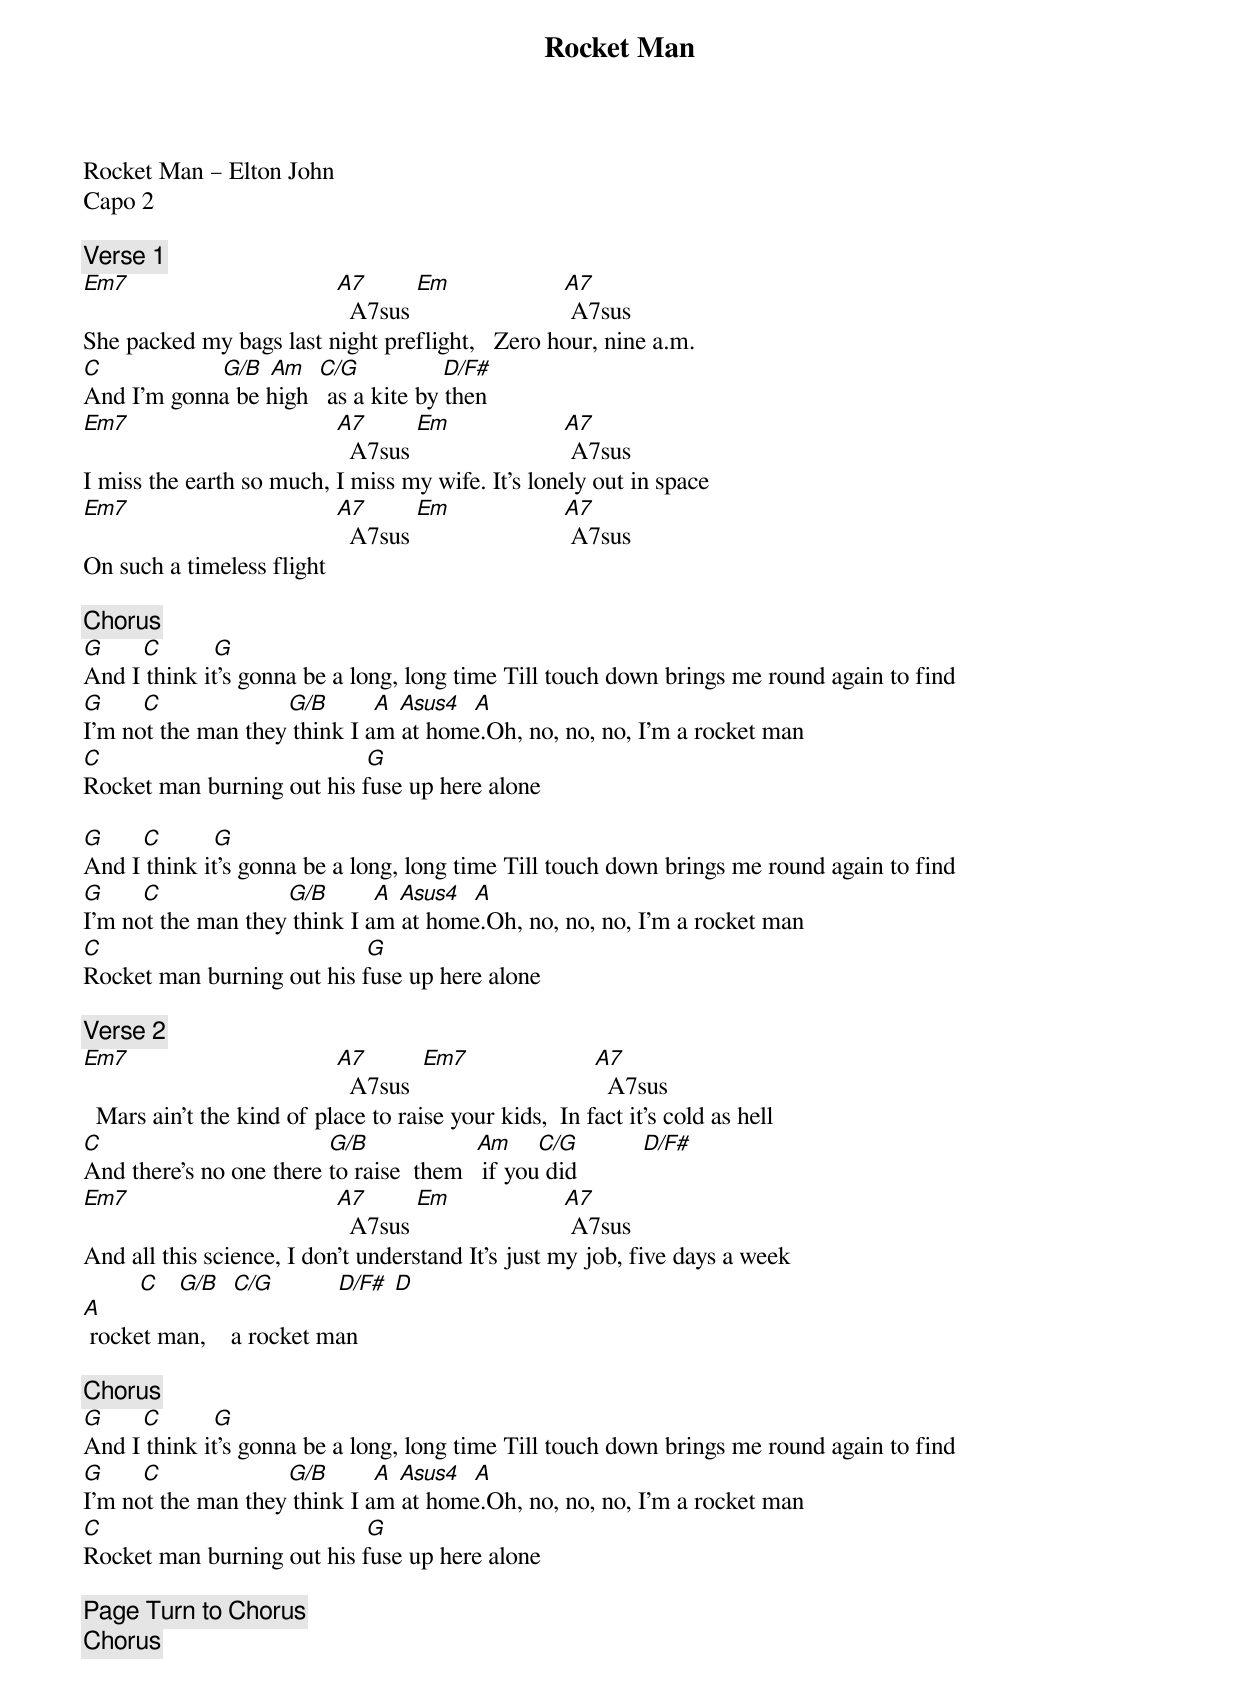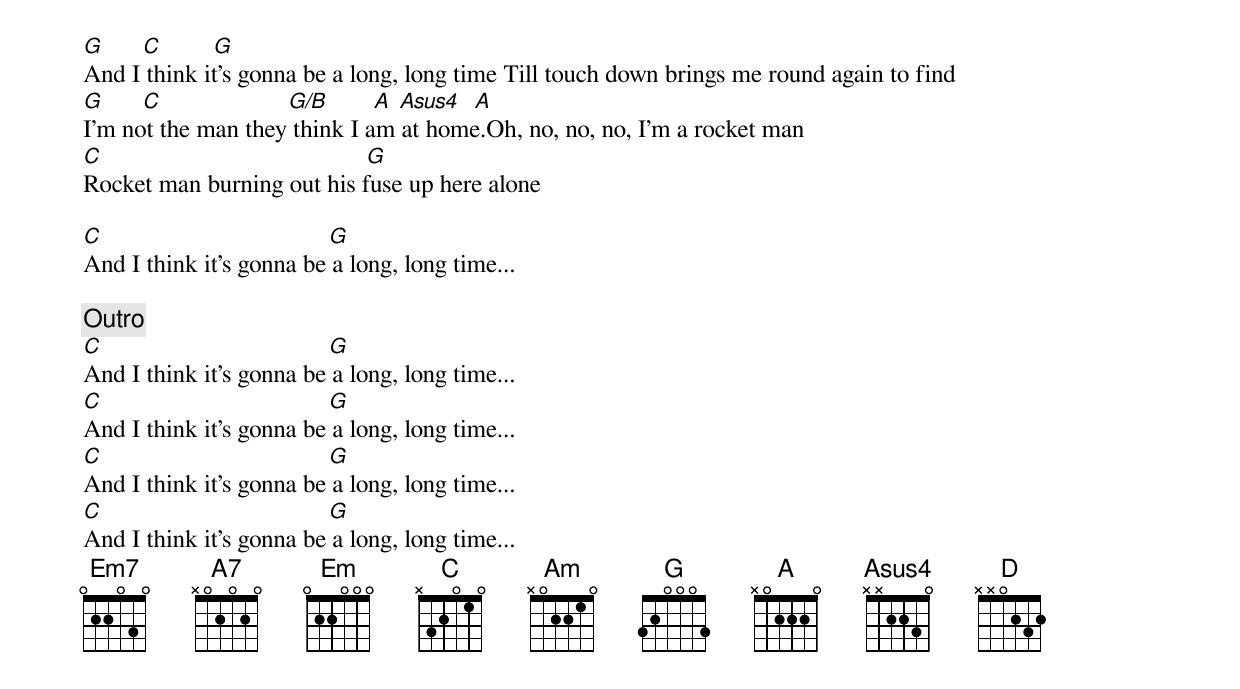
{title: Rocket Man}
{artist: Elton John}
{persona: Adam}
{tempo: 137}
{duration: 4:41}
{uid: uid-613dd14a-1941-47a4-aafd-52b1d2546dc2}
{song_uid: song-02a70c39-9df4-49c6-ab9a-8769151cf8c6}



Rocket Man – Elton John
Capo 2

{comment: Verse 1}
[Em7]                              			[A7]  A7sus	[Em]                  [A7]	A7sus
She packed my bags last night preflight,   Zero hour, nine a.m.
[C]                		 [G/B] [Am]  [C/G]             [D/F#]
And I'm gonna be high   as a kite by then
[Em7]                              			[A7]  A7sus	[Em]                  [A7]	A7sus
I miss the earth so much, I miss my wife.	It's lonely out in space
[Em7]                              			[A7]  A7sus	[Em]                  [A7]	A7sus
On such a timeless flight

{comment: Chorus}
[G]						[C]								[G]
And I think it's gonna be a long, long time	Till touch down brings me round again to find
[G]						[C]	              	    [G/B]     		[A]	[Asus4]  [A]
I'm not the man they think I am at home.Oh, no, no, no, I'm a rocket man
[C]                                      				[G]
Rocket man burning out his fuse up here alone

[G]						[C]								[G]
And I think it's gonna be a long, long time	Till touch down brings me round again to find
[G]						[C]	              	    [G/B]     		[A]	[Asus4]  [A]
I'm not the man they think I am at home.Oh, no, no, no, I'm a rocket man
[C]                                      				[G]
Rocket man burning out his fuse up here alone

{comment: Verse 2}
[Em7]                              			[A7]  A7sus		[Em7]                  		[A7]  A7sus
  Mars ain't the kind of place to raise your kids,  In fact it's cold as hell
[C]                                    [G/B]                 [Am]    [C/G]          [D/F#]
And there's no one there to raise  them   if you did
[Em7]                              			[A7]  A7sus	[Em]                  [A7]	A7sus
And all this science, I don't understand	It's just my job, five days a week
         [C]   [G/B]  [C/G]        		[D/F#] [D]
[A] rocket man,   	a rocket man

{comment: Chorus}
[G]						[C]								[G]
And I think it's gonna be a long, long time	Till touch down brings me round again to find
[G]						[C]	              	    [G/B]     		[A]	[Asus4]  [A]
I'm not the man they think I am at home.Oh, no, no, no, I'm a rocket man
[C]                                      				[G]
Rocket man burning out his fuse up here alone

{comment: Page Turn to Chorus}
{comment: Chorus}
[G]						[C]								[G]
And I think it's gonna be a long, long time	Till touch down brings me round again to find
[G]						[C]	              	    [G/B]     		[A]	[Asus4]  [A]
I'm not the man they think I am at home.Oh, no, no, no, I'm a rocket man
[C]                                      				[G]
Rocket man burning out his fuse up here alone

[C]                                 			[G]
And I think it's gonna be a long, long time...

{comment: Outro}
[C]                                 			[G]
And I think it's gonna be a long, long time...
[C]                                 			[G]
And I think it's gonna be a long, long time...
[C]                                 			[G]
And I think it's gonna be a long, long time...
[C]                                 			[G]
And I think it's gonna be a long, long time...
